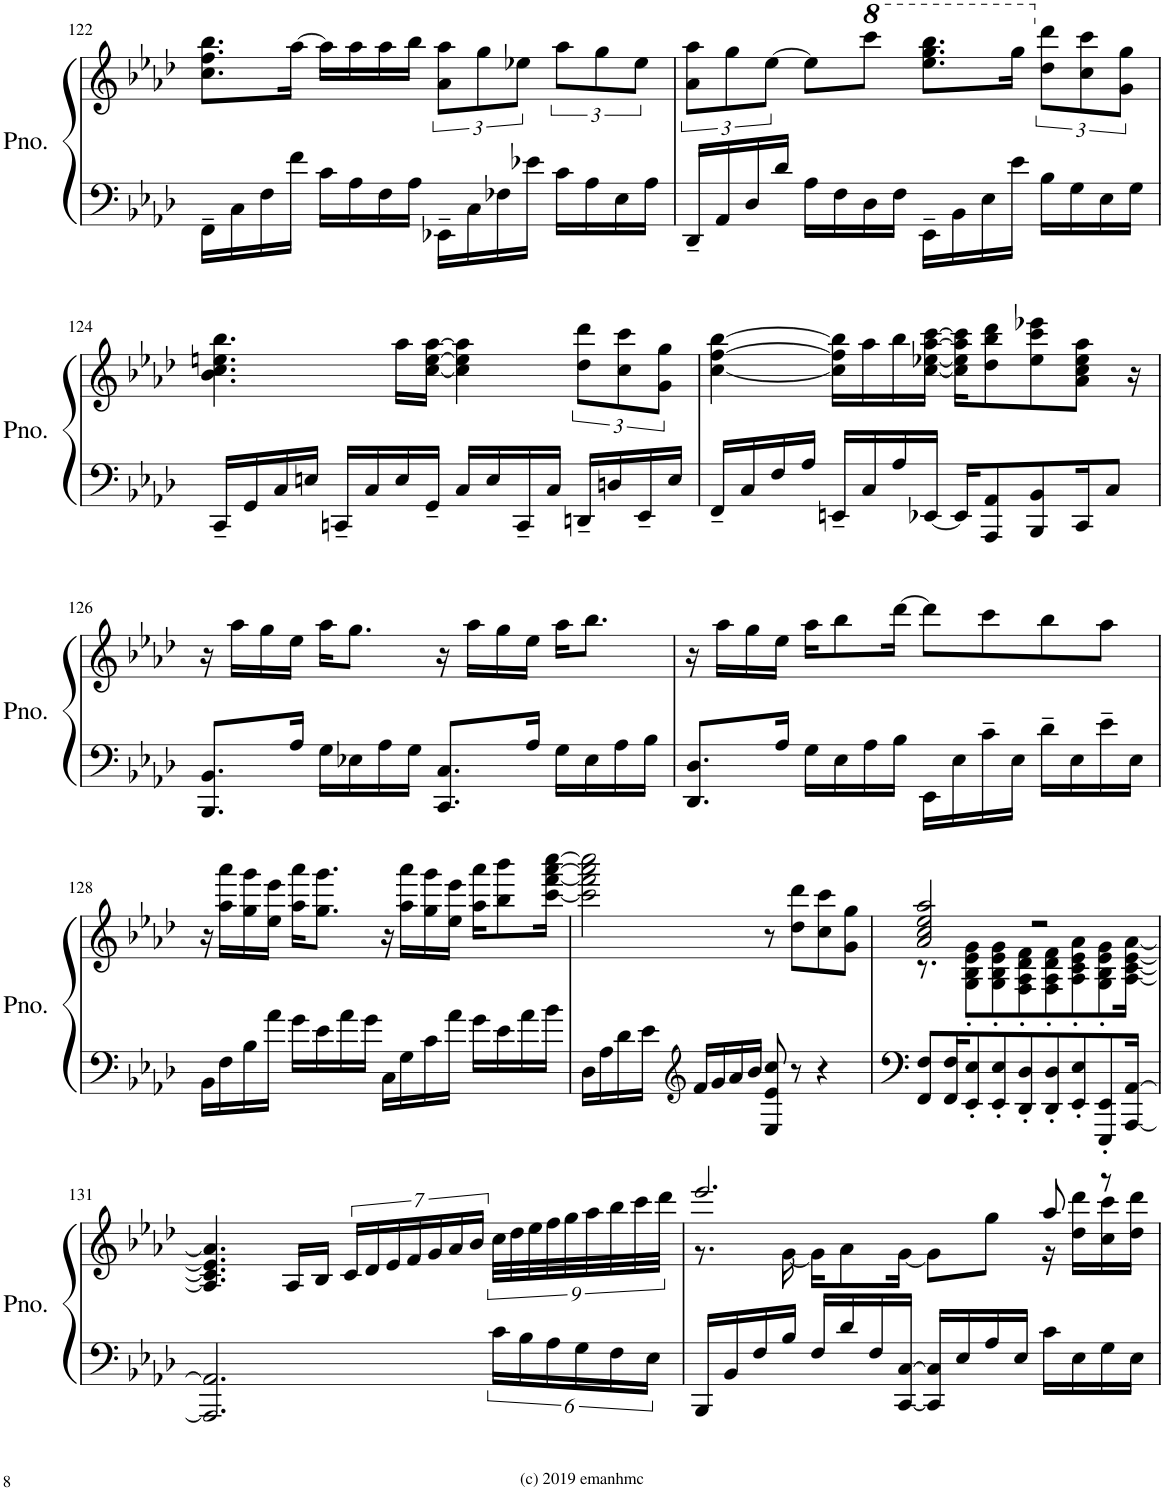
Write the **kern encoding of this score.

**kern	**kern
*part1	*part1
*staff2	*staff1
*I"Piano	*
*I'Pno.	*
!!LO:PB:g=z
*clefF4	*clefG2
*k[b-e-a-d-]	*k[b-e-a-d-]
*M4/4	*M4/4
*met(c)	*met(c)
=122	=122
16FF~\LL	8.cc\ 8.ff\ 8.bb-\L
16C\	.
16F\	.
16f\JJ	[16aa-\Jk
16c\LL	16aa-\LL]
16A-\	16aa-\
16F\	16aa-\
16A-\JJ	16bb-\JJ
16EE-X~\LL	12a-\ 12aa-\L
16C\	.
.	12gg\
16F-X\	.
.	12ee-X\J
16e-X\JJ	.
16c\LL	12aa-\L
16A-\	.
.	12gg\
16E-\	.
.	12ee-\J
16A-\JJ	.
=123	=123
16DD-~/LL	12a-\ 12aa-\L
16AA-/	.
.	12gg\
16D-/	.
.	[12ee-\J
16d-/JJ	.
16A-\LL	8ee-\L]
16F\	.
*	*8va
16D-\	8cccc\J
16F\JJ	.
16EE-~\LL	8.eee-\ 8.ggg\ 8.bbb-\L
16BB-\	.
16E-\	.
16e-\JJ	16ggg\Jk
*	*X8va
16B-\LL	12dd-\ 12ddd-\L
16G\	.
.	12cc\ 12ccc\
16E-\	.
.	12g\ 12gg\J
16G\JJ	.
!!LO:LB:g=z
=124	=124
16CC~/LL	4.b-\ 4.cc\ 4.een\ 4.bb-\
16GG/	.
16C/	.
16En/JJ	.
16CCn~/LL	.
16C/	.
16E/	16aa-\LL
16GG~/JJ	[16cc\ [16ee\ [16aa-\JJ
16C/LL	4cc\] 4ee\] 4aa-\]
16E/	.
16CC~/	.
16C/JJ	.
16DDn~/LL	12dd-\ 12ddd-\L
16Dn/	.
.	12cc\ 12ccc\
16EE-~/	.
.	12g\ 12gg\J
16E/JJ	.
=125	=125
16FF~/LL	[4cc\ [4ff\ [4bb-\
16C/	.
16F/	.
16A-/JJ	.
16EEn~/LL	16cc\] 16ff\] 16bb-\]LL
16C/	16aa-\
16A-/	16bb-\
[16EE-X/JJ	[16cc\ [16ee-X\ [16aa-\ [16ccc\JJ
16EE-/KL]	16cc\] 16ee-\] 16aa-\] 16ccc\]KL
8AAA-/ 8AA-/	8dd-\ 8bb-\ 8ddd-\
8BBB-/ 8BB-/	8ee-\ 8ccc\ 8eee-X\
16CC/K	8a-\ 8cc\ 8ee-\ 8aa-\J
8C/J	.
.	16r
!!LO:LB:g=z
=126	=126
8.BBB-/ 8.BB-/L	16r
.	16aa-\LL
.	16gg\
16A-/Jk	16ee-\JJ
16G\LL	16aa-\KL
16E-X\	8.gg\J
16A-\	.
16G\JJ	.
8.CC/ 8.C/L	16r
.	16aa-\LL
.	16gg\
16A-/Jk	16ee-\JJ
16G\LL	16aa-\KL
16E-\	8.bb-\J
16A-\	.
16B-\JJ	.
=127	=127
8.DD-/ 8.D-/L	16r
.	16aa-\LL
.	16gg\
16A-/Jk	16ee-\JJ
16G\LL	16aa-\KL
16E-\	8bb-\
16A-\	.
16B-\JJ	[16ddd-\Jk
16EE-\LL	8ddd-\L]
16E-\	.
16c~\	8ccc\
16E-\JJ	.
16d-~\LL	8bb-\
16E-\	.
16e-~\	8aa-\J
16E-\JJ	.
!!LO:LB:g=z
=128	=128
16BB-\LL	16r
16F\	16aa-\ 16aaa-\LL
16B-\	16gg\ 16ggg\
16a-\JJ	16ee-\ 16eee-\JJ
16g\LL	16aa-\ 16aaa-\KL
16e-\	8.gg\ 8.ggg\J
16a-\	.
16g\JJ	.
16C\LL	16r
16G\	16aa-\ 16aaa-\LL
16c\	16gg\ 16ggg\
16a-\JJ	16ee-\ 16eee-\JJ
16g\LL	16aa-\ 16aaa-\KL
16e-\	8bb-\ 8bbb-\
16a-\	.
16b-\JJ	[16ccc\ [16fff\ [16aaa-\ [16cccc\Jk
=129	=129
16D-\LL	2ccc\] 2fff\] 2aaa-\] 2cccc\]
16A-\	.
16d-\	.
16e-\JJ	.
*clefG2	*
16f/LL	.
16g/	.
16a-/	.
16b-/JJ	.
8E-/ 8e-/ 8cc/	8r
8r	8dd-\ 8ddd-\L
4r	8cc\ 8ccc\
.	8g\ 8gg\J
=130	=130
*	*^
8FF/ 8F/L	2a-/ 2cc/ 2ee-/ 2aa-/	8.r
16FF/ 16F/K	.	.
8EE-/' 8E-/'	.	8G\' 8B-\' 8e-\' 8g\'L
8EE-/' 8E-/'	.	8G\' 8B-\' 8e-\' 8g\'
8DD-/' 8D-/'	.	8F\' 8A-\' 8d-\' 8f\'
.	2r	.
8DD-/' 8D-/'	.	8F\' 8A-\' 8d-\' 8f\'
8EE-/' 8E-/'	.	8A-\' 8c\' 8e-\' 8a-\'
8EEE-/' 8EE-/'	.	8G\' 8B-\' 8e-\' 8g\'
[16AAA-/ [16AA-/Jk	.	[16A-\ [16c\ [16e-\ [16a-\Jk
*	*v	*v
!!LO:LB:g=z
=131	=131
2.AAA-/] 2.AA-/]	4.A-/] 4.c/] 4.e-/] 4.a-/]
.	16A-/LL
.	16B-/JJ
.	28c/LL
.	28d-/
.	28e-/
.	28f/
.	28g/
.	28a-/
.	28b-/JJ
24c\LL	36cc\LLL
.	36dd-\
24B-\	.
.	36ee-\
24A-\	36ff\
.	36gg\
24G\	.
.	36aa-\
24F\	36bb-\
.	36ccc\
24E-\JJ	.
.	36ddd-\JJJ
=132	=132
*	*^
16BBB-/LL	2.eee-/	8.r
16BB-/	.	.
16F/	.	.
16B-/JJ	.	[16g\
16F/LL	.	16g\KL]
16d-/	.	8a-\
16F/	.	.
[16CC/ [16C/JJ	.	[16g\Jk
16CC/] 16C/]LL	.	8g\L]
16E-/	.	.
16A-/	.	8gg\J
16E-/JJ	.	.
16c\LL	8aa-/	16r
16E-\	.	16dd-\ 16ddd-\LL
16G\	8r	16cc\ 16ccc\
16E-\JJ	.	16dd-\ 16ddd-\JJ
*	*v	*v
=	=
*-	*-
